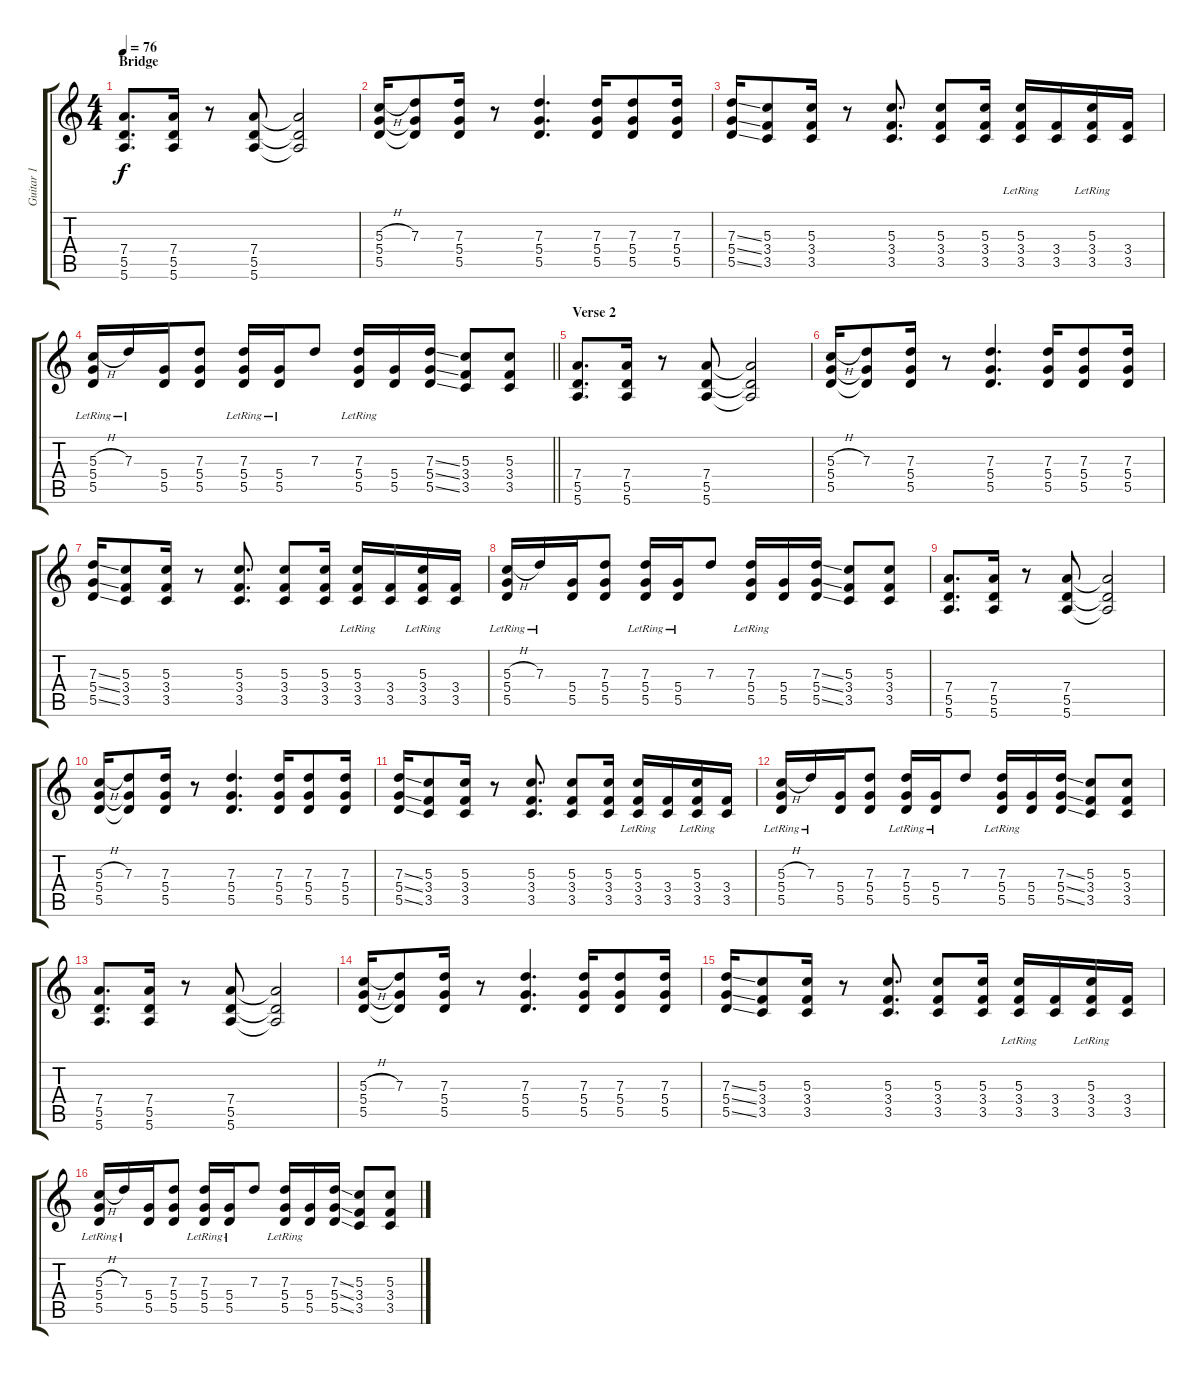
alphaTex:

\track ("Guitar 1" "Guitar 1") {instrument electricguitarjazz}
\staff {score tabs}
\tuning (E4 B3 G3 D3 A2 E2) {hide}
\ts (4 4)
\section ("" "Bridge")
\tempo 76
\clef g2
\ks c
(7.4 5.5 5.6).8{d dy f instrument electricguitarjazz} (7.4 5.5 5.6).16 r.8 (7.4 5.5 5.6).8 (7.4{t} 5.5{t} 5.6{t}).2 |
(5.3{h} 5.4 5.5).16 (7.3 5.4{t} 5.5{t}).8 (7.3 5.4 5.5).16 r.8 (7.3 5.4 5.5).4{d} (7.3 5.4 5.5).16 (7.3 5.4 5.5).8 (7.3 5.4 5.5).16 |
(7.3{ss} 5.4{ss} 5.5{ss}).16 (5.3 3.4 3.5).8 (5.3 3.4 3.5).16 r.8 (5.3 3.4 3.5).8{d} (5.3 3.4 3.5).8 (5.3 3.4 3.5).16 (5.3{lr} 3.4 3.5).16 (3.4 3.5).16 (5.3{lr} 3.4 3.5).16 (3.4 3.5).16 |
\barLineRight lightlight
(5.3{h} 5.4{lr} 5.5{lr}).16 7.3{lr}.16 (5.4 5.5).16 (7.3 5.4 5.5).8 (7.3{lr} 5.4 5.5).16 (5.4{lr} 5.5{lr}).16 7.3.8 (7.3{lr} 5.4 5.5).16 (5.4 5.5).16 (7.3{ss} 5.4{ss} 5.5{ss}).16 (5.3 3.4 3.5).8 (5.3 3.4 3.5).8 |
\section ("" "Verse 2")
(7.4 5.5 5.6).8{d} (7.4 5.5 5.6).16 r.8 (7.4 5.5 5.6).8 (7.4{t} 5.5{t} 5.6{t}).2 |
(5.3{h} 5.4 5.5).16 (7.3 5.4{t} 5.5{t}).8 (7.3 5.4 5.5).16 r.8 (7.3 5.4 5.5).4{d} (7.3 5.4 5.5).16 (7.3 5.4 5.5).8 (7.3 5.4 5.5).16 |
(7.3{ss} 5.4{ss} 5.5{ss}).16 (5.3 3.4 3.5).8 (5.3 3.4 3.5).16 r.8 (5.3 3.4 3.5).8{d} (5.3 3.4 3.5).8 (5.3 3.4 3.5).16 (5.3{lr} 3.4 3.5).16 (3.4 3.5).16 (5.3{lr} 3.4 3.5).16 (3.4 3.5).16 |
(5.3{h} 5.4{lr} 5.5{lr}).16 7.3{lr}.16 (5.4 5.5).16 (7.3 5.4 5.5).8 (7.3{lr} 5.4 5.5).16 (5.4{lr} 5.5{lr}).16 7.3.8 (7.3{lr} 5.4 5.5).16 (5.4 5.5).16 (7.3{ss} 5.4{ss} 5.5{ss}).16 (5.3 3.4 3.5).8 (5.3 3.4 3.5).8 |
(7.4 5.5 5.6).8{d} (7.4 5.5 5.6).16 r.8 (7.4 5.5 5.6).8 (7.4{t} 5.5{t} 5.6{t}).2 |
(5.3{h} 5.4 5.5).16 (7.3 5.4{t} 5.5{t}).8 (7.3 5.4 5.5).16 r.8 (7.3 5.4 5.5).4{d} (7.3 5.4 5.5).16 (7.3 5.4 5.5).8 (7.3 5.4 5.5).16 |
(7.3{ss} 5.4{ss} 5.5{ss}).16 (5.3 3.4 3.5).8 (5.3 3.4 3.5).16 r.8 (5.3 3.4 3.5).8{d} (5.3 3.4 3.5).8 (5.3 3.4 3.5).16 (5.3{lr} 3.4 3.5).16 (3.4 3.5).16 (5.3{lr} 3.4 3.5).16 (3.4 3.5).16 |
(5.3{h} 5.4{lr} 5.5{lr}).16 7.3{lr}.16 (5.4 5.5).16 (7.3 5.4 5.5).8 (7.3{lr} 5.4 5.5).16 (5.4{lr} 5.5{lr}).16 7.3.8 (7.3{lr} 5.4 5.5).16 (5.4 5.5).16 (7.3{ss} 5.4{ss} 5.5{ss}).16 (5.3 3.4 3.5).8 (5.3 3.4 3.5).8 |
(7.4 5.5 5.6).8{d} (7.4 5.5 5.6).16 r.8 (7.4 5.5 5.6).8 (7.4{t} 5.5{t} 5.6{t}).2 |
(5.3{h} 5.4 5.5).16 (7.3 5.4{t} 5.5{t}).8 (7.3 5.4 5.5).16 r.8 (7.3 5.4 5.5).4{d} (7.3 5.4 5.5).16 (7.3 5.4 5.5).8 (7.3 5.4 5.5).16 |
(7.3{ss} 5.4{ss} 5.5{ss}).16 (5.3 3.4 3.5).8 (5.3 3.4 3.5).16 r.8 (5.3 3.4 3.5).8{d} (5.3 3.4 3.5).8 (5.3 3.4 3.5).16 (5.3{lr} 3.4 3.5).16 (3.4 3.5).16 (5.3{lr} 3.4 3.5).16 (3.4 3.5).16 |
(5.3{h} 5.4{lr} 5.5{lr}).16 7.3{lr}.16 (5.4 5.5).16 (7.3 5.4 5.5).8 (7.3{lr} 5.4 5.5).16 (5.4{lr} 5.5{lr}).16 7.3.8 (7.3{lr} 5.4 5.5).16 (5.4 5.5).16 (7.3{ss} 5.4{ss} 5.5{ss}).16 (5.3 3.4 3.5).8 (5.3 3.4 3.5).8
